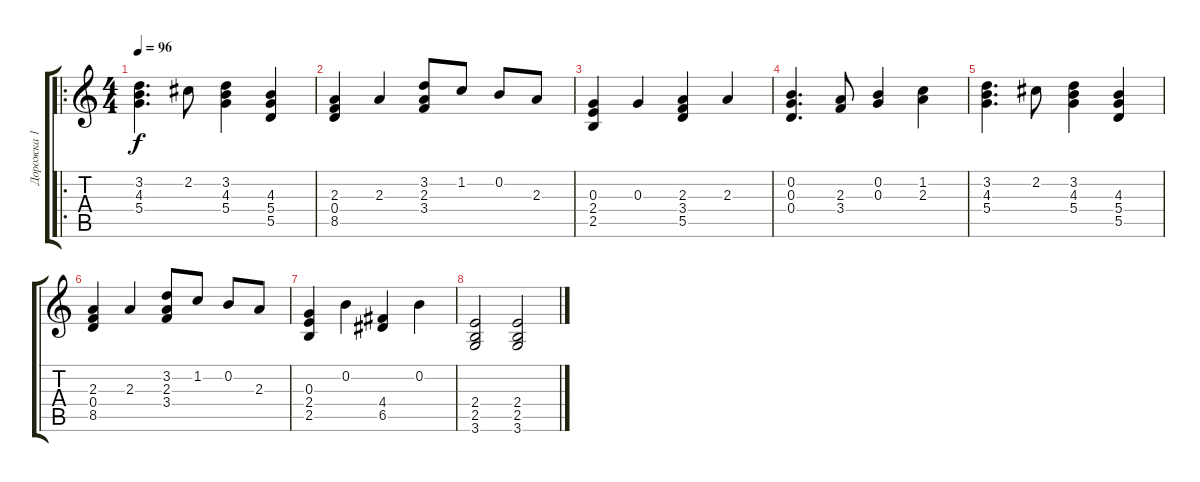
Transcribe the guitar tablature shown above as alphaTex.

\track ("Дорожка 1" "Дорожка 1") {instrument acousticguitarsteel}
\staff {score tabs}
\tuning (E4 B3 G3 D3 A2 E2) {hide}
\ro
\ts (4 4)
\tempo 96
\clef g2
\ks c
(3.2 4.3 5.4).4{d dy f} 2.2.8 (3.2 4.3 5.4).4 (4.3 5.4 5.5).4 |
(2.3 0.4 8.5).4 2.3.4 (3.2 2.3 3.4).8{beam Up} 1.2.8{beam Up} 0.2.8{beam Up} 2.3.8{beam Up} |
(0.3 2.4 2.5).4 0.3.4 (2.3 3.4 5.5).4 2.3.4 |
(0.2 0.3 0.4).4{d} (2.3 3.4).8 (0.2 0.3).4 (1.2 2.3).4 |
(3.2 4.3 5.4).4{d} 2.2.8 (3.2 4.3 5.4).4 (4.3 5.4 5.5).4 |
(2.3 0.4 8.5).4 2.3.4 (3.2 2.3 3.4).8{beam Up} 1.2.8{beam Up} 0.2.8{beam Up} 2.3.8{beam Up} |
(0.3 2.4 2.5).4 0.2.4 (4.4 6.5).4 0.2.4 |
(2.4 2.5 3.6).2 (2.4 2.5 3.6).2
